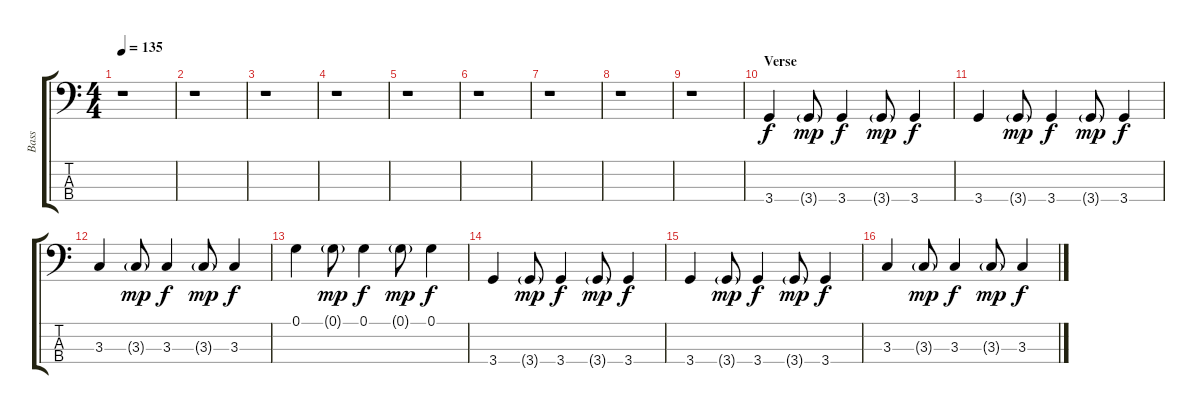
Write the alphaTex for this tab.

\track ("Bass" "Bass") {instrument acousticbass}
\staff {score tabs}
\tuning (G2 D2 A1 E1) {hide}
\ts (4 4)
\tempo 135
\clef f4
\ks c
r.1{dy f} |
r.1 |
r.1 |
r.1 |
r.1 |
r.1 |
r.1 |
r.1 |
r.1 |
\section ("" "Verse")
3.4.4 3.4{g}.8{dy mp} 3.4.4{dy f} 3.4{g}.8{dy mp} 3.4.4{dy f} |
3.4.4 3.4{g}.8{dy mp} 3.4.4{dy f} 3.4{g}.8{dy mp} 3.4.4{dy f} |
3.3.4 3.3{g}.8{dy mp} 3.3.4{dy f} 3.3{g}.8{dy mp} 3.3.4{dy f} |
0.1.4 0.1{g}.8{dy mp} 0.1.4{dy f} 0.1{g}.8{dy mp} 0.1.4{dy f} |
3.4.4 3.4{g}.8{dy mp} 3.4.4{dy f} 3.4{g}.8{dy mp} 3.4.4{dy f} |
3.4.4 3.4{g}.8{dy mp} 3.4.4{dy f} 3.4{g}.8{dy mp} 3.4.4{dy f} |
3.3.4 3.3{g}.8{dy mp} 3.3.4{dy f} 3.3{g}.8{dy mp} 3.3.4{dy f}
